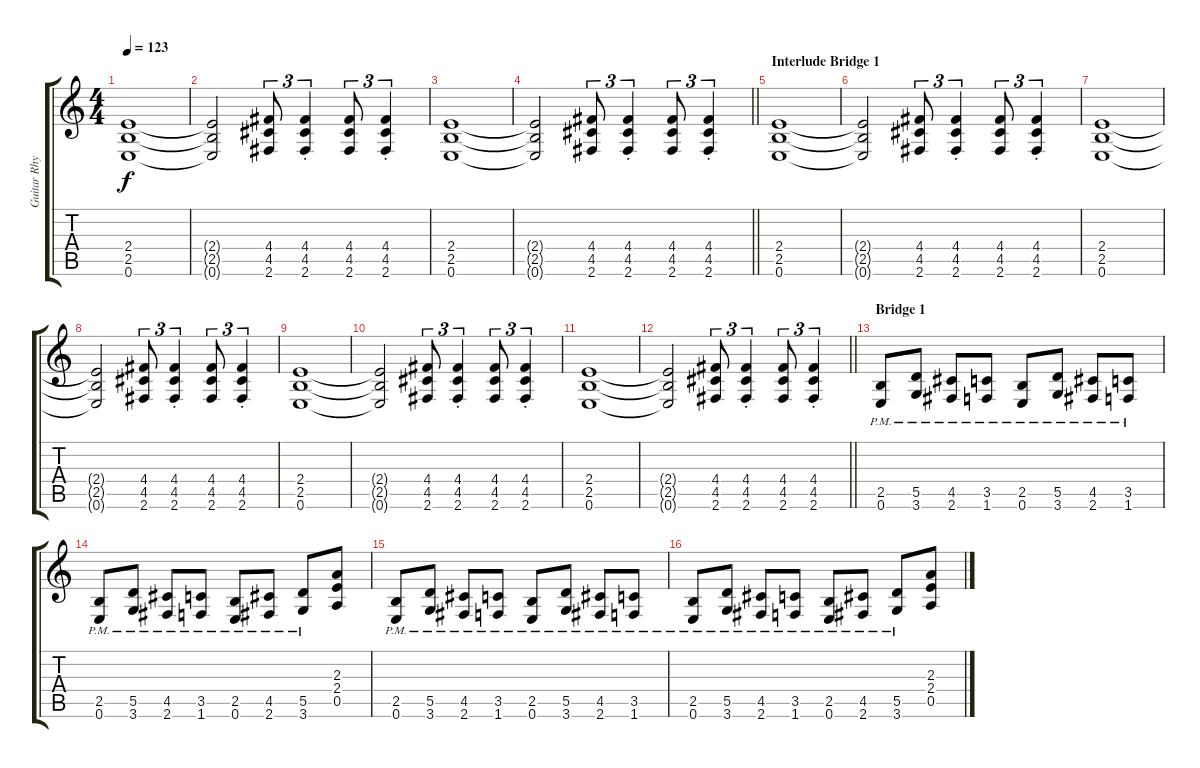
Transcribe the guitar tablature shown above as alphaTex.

\track ("Guitar Rhythm" "Guitar Rhy") {instrument distortionguitar}
\staff {score tabs}
\tuning (E4 B3 G3 D3 A2 E2) {hide}
\ts (4 4)
\tempo 123
\clef g2
\ks c
(2.4 2.5 0.6).1{dy f} |
(2.4{t} 2.5{t} 0.6{t}).2 (4.4 4.5 2.6).8{tu (3 2)} (4.4{st} 4.5{st} 2.6{st}).4{tu (3 2)} (4.4 4.5 2.6).8{tu (3 2)} (4.4{st} 4.5{st} 2.6{st}).4{tu (3 2)} |
(2.4 2.5 0.6).1 |
\barLineRight lightlight
(2.4{t} 2.5{t} 0.6{t}).2 (4.4 4.5 2.6).8{tu (3 2)} (4.4{st} 4.5{st} 2.6{st}).4{tu (3 2)} (4.4 4.5 2.6).8{tu (3 2)} (4.4{st} 4.5{st} 2.6{st}).4{tu (3 2)} |
\section ("" "Interlude Bridge 1")
(2.4 2.5 0.6).1 |
(2.4{t} 2.5{t} 0.6{t}).2 (4.4 4.5 2.6).8{tu (3 2)} (4.4{st} 4.5{st} 2.6{st}).4{tu (3 2)} (4.4 4.5 2.6).8{tu (3 2)} (4.4{st} 4.5{st} 2.6{st}).4{tu (3 2)} |
(2.4 2.5 0.6).1 |
(2.4{t} 2.5{t} 0.6{t}).2 (4.4 4.5 2.6).8{tu (3 2)} (4.4{st} 4.5{st} 2.6{st}).4{tu (3 2)} (4.4 4.5 2.6).8{tu (3 2)} (4.4{st} 4.5{st} 2.6{st}).4{tu (3 2)} |
(2.4 2.5 0.6).1 |
(2.4{t} 2.5{t} 0.6{t}).2 (4.4 4.5 2.6).8{tu (3 2)} (4.4{st} 4.5{st} 2.6{st}).4{tu (3 2)} (4.4 4.5 2.6).8{tu (3 2)} (4.4{st} 4.5{st} 2.6{st}).4{tu (3 2)} |
(2.4 2.5 0.6).1 |
\barLineRight lightlight
(2.4{t} 2.5{t} 0.6{t}).2 (4.4 4.5 2.6).8{tu (3 2)} (4.4{st} 4.5{st} 2.6{st}).4{tu (3 2)} (4.4 4.5 2.6).8{tu (3 2)} (4.4{st} 4.5{st} 2.6{st}).4{tu (3 2)} |
\section ("" "Bridge 1")
(2.5{pm} 0.6{pm}).8 (5.5{pm} 3.6{pm}).8 (4.5{pm} 2.6{pm}).8 (3.5{pm} 1.6{pm}).8 (2.5{pm} 0.6{pm}).8 (5.5{pm} 3.6{pm}).8 (4.5{pm} 2.6{pm}).8 (3.5{pm} 1.6{pm}).8 |
(2.5{pm} 0.6{pm}).8 (5.5{pm} 3.6{pm}).8 (4.5{pm} 2.6{pm}).8 (3.5{pm} 1.6{pm}).8 (2.5{pm} 0.6{pm}).8 (4.5{pm} 2.6{pm}).8 (5.5{pm} 3.6{pm}).8 (2.3 2.4 0.5).8 |
(2.5{pm} 0.6{pm}).8 (5.5{pm} 3.6{pm}).8 (4.5{pm} 2.6{pm}).8 (3.5{pm} 1.6{pm}).8 (2.5{pm} 0.6{pm}).8 (5.5{pm} 3.6{pm}).8 (4.5{pm} 2.6{pm}).8 (3.5{pm} 1.6{pm}).8 |
(2.5{pm} 0.6{pm}).8 (5.5{pm} 3.6{pm}).8 (4.5{pm} 2.6{pm}).8 (3.5{pm} 1.6{pm}).8 (2.5{pm} 0.6{pm}).8 (4.5{pm} 2.6{pm}).8 (5.5{pm} 3.6{pm}).8 (2.3 2.4 0.5).8
